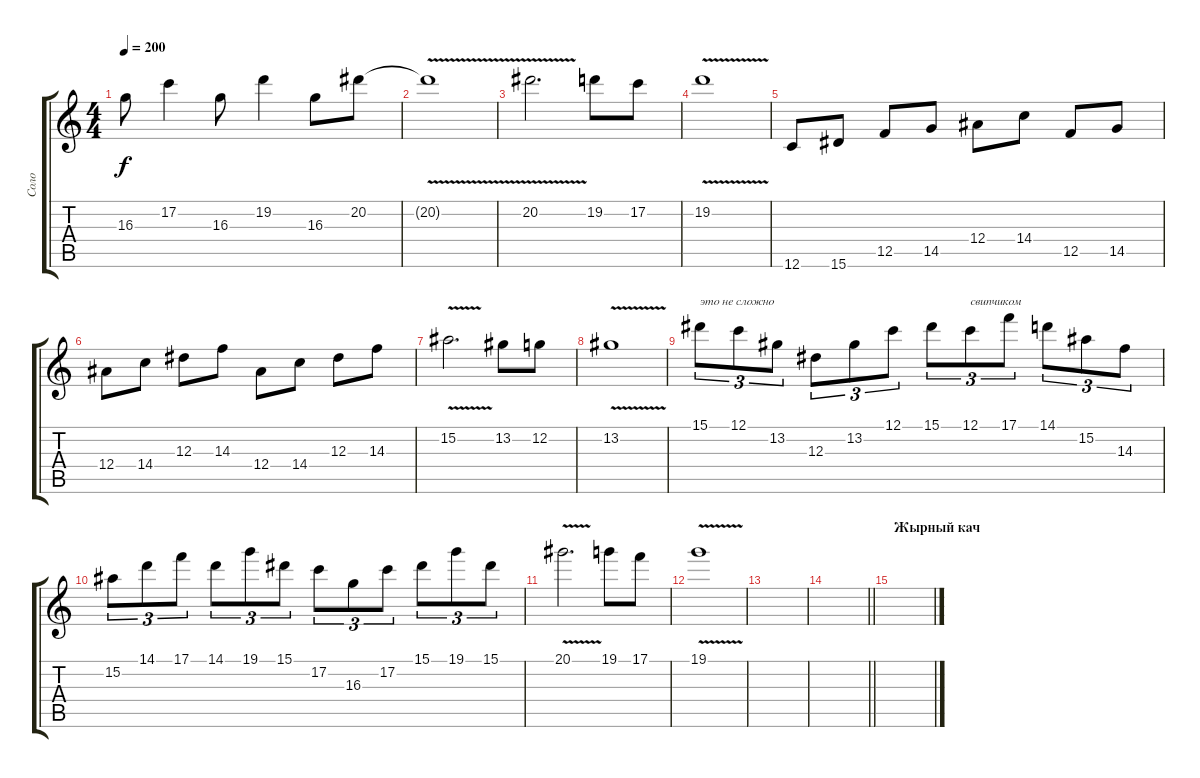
\track ("Соло" "Соло") {instrument distortionguitar}
\staff {score tabs}
\tuning (C4 G3 Eb3 Bb2 F2 C2) {hide}
\ts (4 4)
\tempo 200
\clef g2
\ks c
16.3.8{dy f} 17.2.4 16.3.8 19.2.4 16.3.8 20.2.8 |
20.2{v t}.1 |
20.2{v}.2{d} 19.2.8 17.2.8 |
19.2{v}.1 |
12.6.8 15.6.8 12.5.8 14.5.8 12.4.8 14.4.8 12.5.8 14.5.8 |
12.4.8 14.4.8 12.3.8 14.3.8 12.4.8 14.4.8 12.3.8 14.3.8 |
15.2{v}.2{d} 13.2.8 12.2.8 |
13.2{v}.1 |
15.1.8{tu (3 2) txt "это не сложно"} 12.1.8{tu (3 2)} 13.2.8{tu (3 2)} 12.3.8{tu (3 2)} 13.2.8{tu (3 2)} 12.1.8{tu (3 2)} 15.1.8{tu (3 2)} 12.1.8{tu (3 2) txt "свипчиком"} 17.1.8{tu (3 2)} 14.1.8{tu (3 2)} 15.2.8{tu (3 2)} 14.3.8{tu (3 2)} |
15.2.8{tu (3 2)} 14.1.8{tu (3 2)} 17.1.8{tu (3 2)} 14.1.8{tu (3 2)} 19.1.8{tu (3 2)} 15.1.8{tu (3 2)} 17.2.8{tu (3 2)} 16.3.8{tu (3 2)} 17.2.8{tu (3 2)} 15.1.8{tu (3 2)} 19.1.8{tu (3 2)} 15.1.8{tu (3 2)} |
20.1{v}.2{d} 19.1.8 17.1.8 |
19.1{v}.1 |
|
\barLineRight lightlight
|
\section ("" "Жырный кач")
